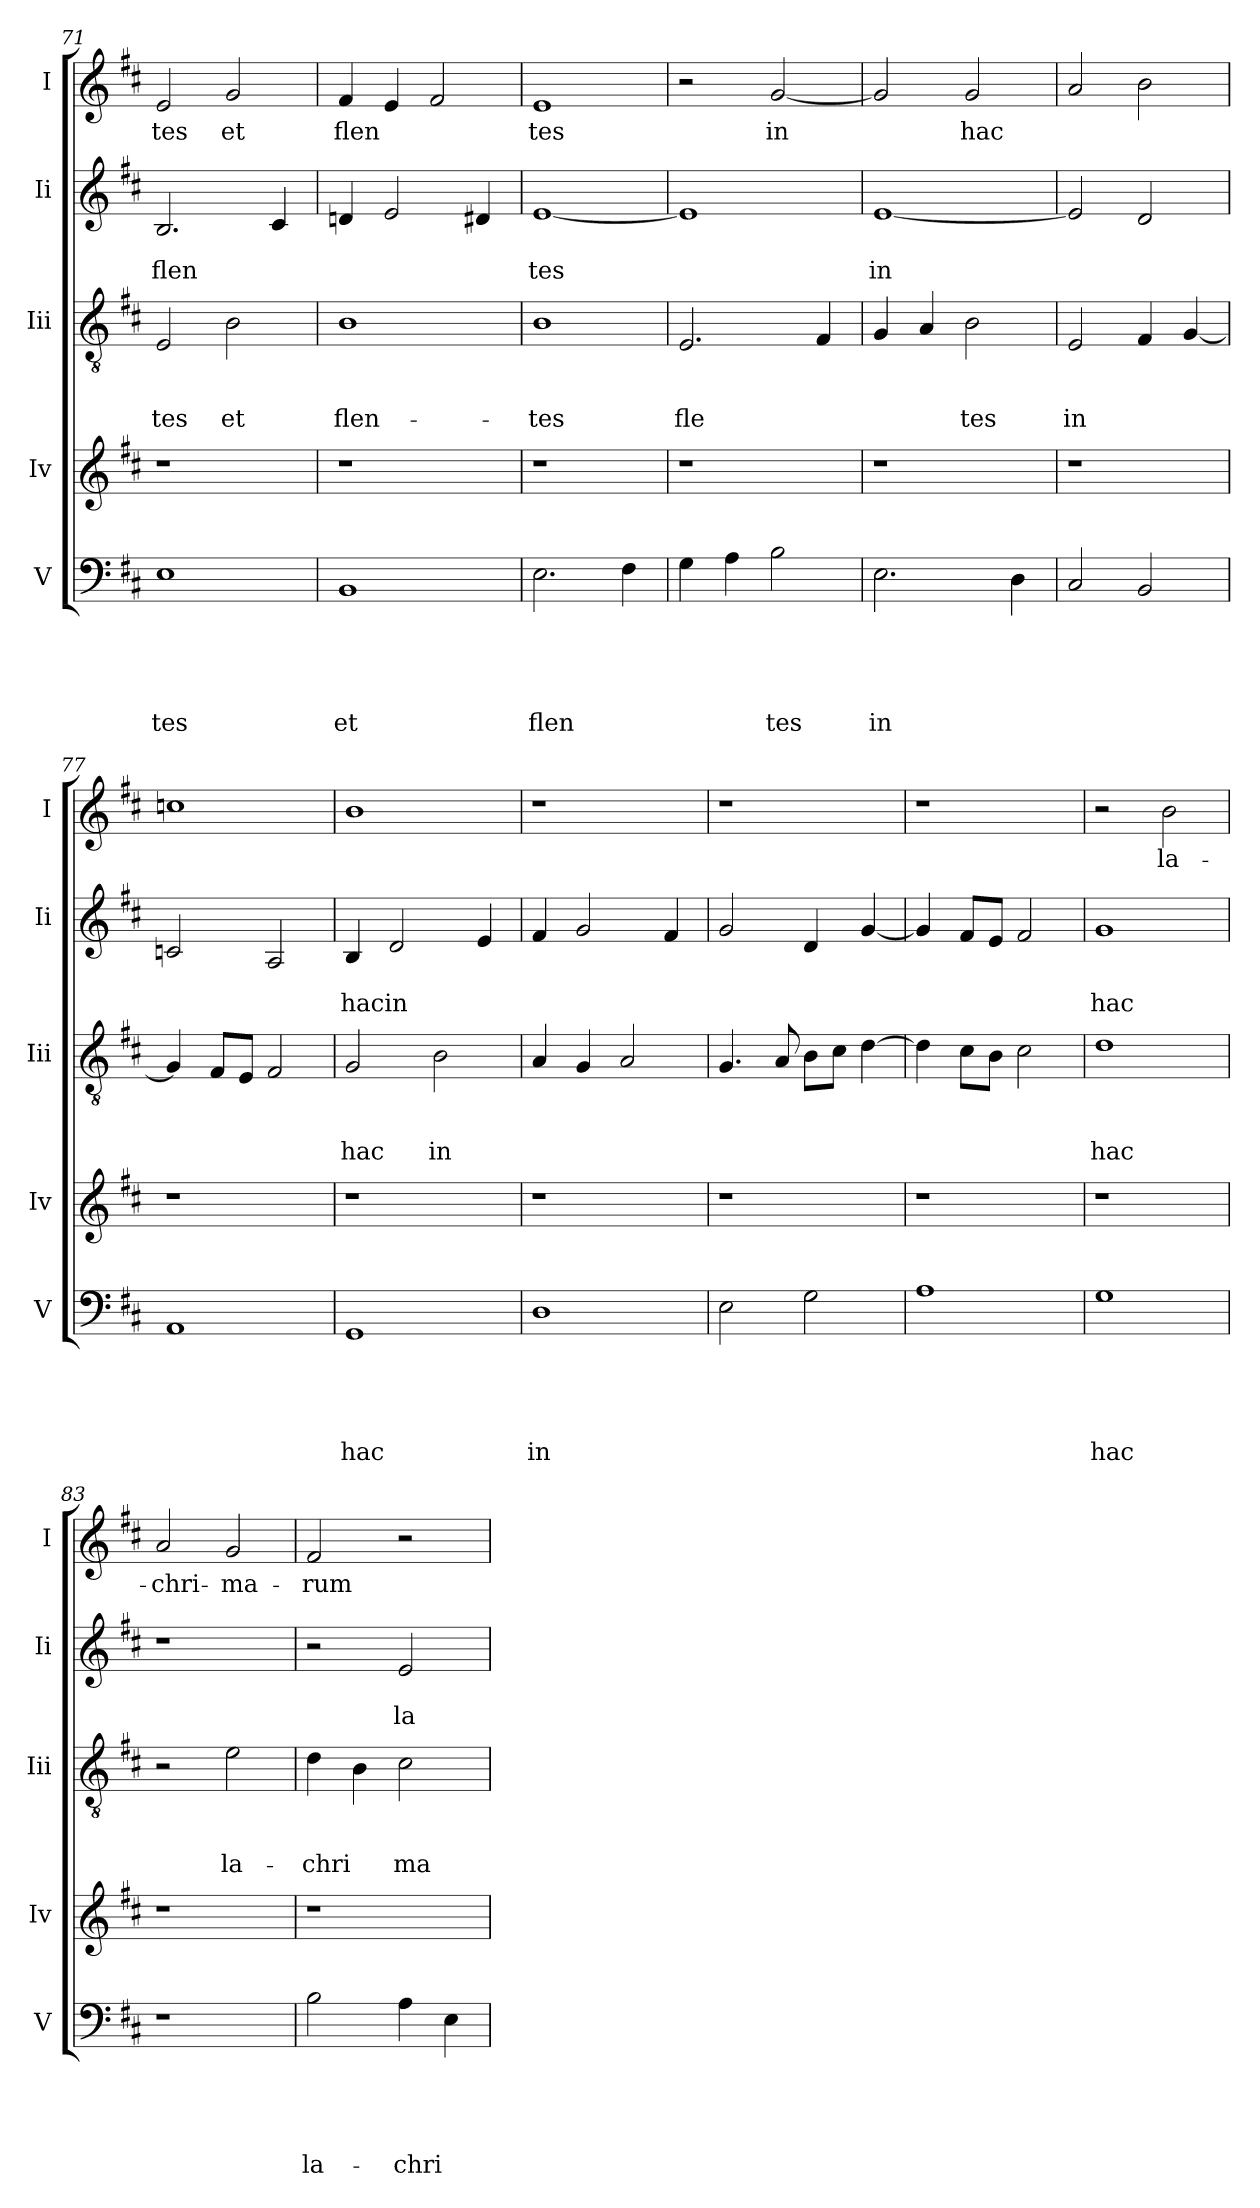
**kern	**text	**text	**text	**text	**text	**kern	**kern	**text	**text	**text	**kern	**text	**text	**kern	**text
*part5	*part5	*part5	*part5	*part5	*part5	*part4	*part3	*part3	*part3	*part3	*part2	*part2	*part2	*part1	*part1
*staff5	*staff5	*staff5	*staff5	*staff5	*staff5	*staff4	*staff3	*staff3	*staff3	*staff3	*staff2	*staff2	*staff2	*staff1	*staff1
*I"V	*	*	*	*	*	*I"Iv	*I"Iii	*	*	*	*I"Ii	*	*	*I"I	*
*I'V	*	*	*	*	*	*I'Iv	*I'Iii	*	*	*	*I'Ii	*	*	*I'I	*
*clefF4	*	*	*	*	*	*clefG2	*clefGv2	*	*	*	*clefG2	*	*	*clefG2	*
*k[f#c#]	*	*	*	*	*	*k[f#c#]	*k[f#c#]	*	*	*	*k[f#c#]	*	*	*k[f#c#]	*
*D:	*	*	*	*	*	*D:	*D:	*	*	*	*D:	*	*	*D:	*
=71	=71	=71	=71	=71	=71	=71	=71	=71	=71	=71	=71	=71	=71	=71	=71
!	!	!	!	!	!LO:LY:b	!	!	!	!	!LO:LY:b	!	!	!LO:LY:b	!	!LO:LY:b
1E	.	.	.	.	tes	1r	2E/	.	.	tes	2.B/	.	flen	2e/	-tes
!	!	!	!	!	!	!	!	!	!	!LO:LY:b	!	!	!	!	!LO:LY:b
.	.	.	.	.	.	.	2B\	.	.	et	.	.	.	2g/	et
.	.	.	.	.	.	.	.	.	.	.	4c#/	.	.	.	.
=72	=72	=72	=72	=72	=72	=72	=72	=72	=72	=72	=72	=72	=72	=72	=72
!	!	!	!	!	!LO:LY:b	!	!	!	!	!LO:LY:b	!	!	!	!	!LO:LY:b
1BB	.	.	.	.	et	1r	1B	.	.	flen-	4dn/	.	.	4f#/	flen
.	.	.	.	.	.	.	.	.	.	.	2e/	.	.	4e/	.
.	.	.	.	.	.	.	.	.	.	.	.	.	.	2f#/	.
.	.	.	.	.	.	.	.	.	.	.	4d#X/	.	.	.	.
=73	=73	=73	=73	=73	=73	=73	=73	=73	=73	=73	=73	=73	=73	=73	=73
!	!	!	!	!	!LO:LY:b	!	!	!	!	!LO:LY:b	!	!	!LO:LY:b	!	!LO:LY:b
2.E\	.	.	.	.	flen	1r	1B	.	.	-tes	[<1e	.	tes	1e	tes
4F#\	.	.	.	.	.	.	.	.	.	.	.	.	.	.	.
=74	=74	=74	=74	=74	=74	=74	=74	=74	=74	=74	=74	=74	=74	=74	=74
!	!	!	!	!	!	!	!	!	!	!LO:LY:b	!	!	!	!	!
4G\	.	.	.	.	.	1r	2.E/	.	.	fle	1e]	.	.	2r	.
4A\	.	.	.	.	.	.	.	.	.	.	.	.	.	.	.
!	!	!	!	!	!LO:LY:b	!	!	!	!	!	!	!	!	!	!LO:LY:b
2B\	.	.	.	.	tes	.	.	.	.	.	.	.	.	[>2g/	in
.	.	.	.	.	.	.	4F#/	.	.	.	.	.	.	.	.
!!LO:PB:g=z
=75	=75	=75	=75	=75	=75	=75	=75	=75	=75	=75	=75	=75	=75	=75	=75
!	!	!	!	!	!LO:LY:b	!	!	!	!	!	!	!	!LO:LY:b	!	!
2.E\	.	.	.	.	in	1r	4G/	.	.	.	[<1e	.	in	2g/]	.
.	.	.	.	.	.	.	4A/	.	.	.	.	.	.	.	.
!	!	!	!	!	!	!	!	!	!	!LO:LY:b	!	!	!	!	!LO:LY:b
.	.	.	.	.	.	.	2B\	.	.	tes	.	.	.	2g/	hac
4D\	.	.	.	.	.	.	.	.	.	.	.	.	.	.	.
=76	=76	=76	=76	=76	=76	=76	=76	=76	=76	=76	=76	=76	=76	=76	=76
!	!	!	!	!	!	!	!	!	!	!LO:LY:b	!	!	!	!	!
2C#/	.	.	.	.	.	1r	2E/	.	.	in	2e/]	.	.	2a/	.
2BB/	.	.	.	.	.	.	4F#/	.	.	.	2d/	.	.	2b\	.
.	.	.	.	.	.	.	[<4G/	.	.	.	.	.	.	.	.
=77	=77	=77	=77	=77	=77	=77	=77	=77	=77	=77	=77	=77	=77	=77	=77
1AA	.	.	.	.	.	1r	4G/]	.	.	.	2cn/	.	.	1ccn	.
.	.	.	.	.	.	.	8F#/L	.	.	.	.	.	.	.	.
.	.	.	.	.	.	.	8E/J	.	.	.	.	.	.	.	.
.	.	.	.	.	.	.	2F#/	.	.	.	2A/	.	.	.	.
=78	=78	=78	=78	=78	=78	=78	=78	=78	=78	=78	=78	=78	=78	=78	=78
!	!	!	!	!	!LO:LY:b	!	!	!	!	!LO:LY:b	!	!	!LO:LY:b	!	!
1GG	.	.	.	.	hac	1r	2G/	.	.	hac	4B/	.	hac	1b	.
!	!	!	!	!	!	!	!	!	!	!	!	!	!LO:LY:b	!	!
.	.	.	.	.	.	.	.	.	.	.	2d/	.	in	.	.
!	!	!	!	!	!	!	!	!	!	!LO:LY:b	!	!	!	!	!
.	.	.	.	.	.	.	2B\	.	.	in	.	.	.	.	.
.	.	.	.	.	.	.	.	.	.	.	4e/	.	.	.	.
=79	=79	=79	=79	=79	=79	=79	=79	=79	=79	=79	=79	=79	=79	=79	=79
!	!	!	!	!	!LO:LY:b	!	!	!	!	!	!	!	!	!	!
1D	.	.	.	.	in	1r	4A/	.	.	.	4f#/	.	.	1r	.
.	.	.	.	.	.	.	4G/	.	.	.	2g/	.	.	.	.
.	.	.	.	.	.	.	2A/	.	.	.	.	.	.	.	.
.	.	.	.	.	.	.	.	.	.	.	4f#/	.	.	.	.
!!LO:LB:g=z
=80	=80	=80	=80	=80	=80	=80	=80	=80	=80	=80	=80	=80	=80	=80	=80
2E\	.	.	.	.	.	1r	4.G/	.	.	.	2g/	.	.	1r	.
.	.	.	.	.	.	.	8A/	.	.	.	.	.	.	.	.
2G\	.	.	.	.	.	.	8B\L	.	.	.	4d/	.	.	.	.
.	.	.	.	.	.	.	8c#\J	.	.	.	.	.	.	.	.
.	.	.	.	.	.	.	[>4d\	.	.	.	[<4g/	.	.	.	.
=81	=81	=81	=81	=81	=81	=81	=81	=81	=81	=81	=81	=81	=81	=81	=81
1A	.	.	.	.	.	1r	4d\]	.	.	.	4g/]	.	.	1r	.
.	.	.	.	.	.	.	8c#\L	.	.	.	8f#/L	.	.	.	.
.	.	.	.	.	.	.	8B\J	.	.	.	8e/J	.	.	.	.
.	.	.	.	.	.	.	2c#\	.	.	.	2f#/	.	.	.	.
=82	=82	=82	=82	=82	=82	=82	=82	=82	=82	=82	=82	=82	=82	=82	=82
!	!	!	!	!	!LO:LY:b	!	!	!	!	!LO:LY:b	!	!	!LO:LY:b	!	!
1G	.	.	.	.	hac	1r	1d	.	.	hac	1g	.	hac	2r	.
!	!	!	!	!	!	!	!	!	!	!	!	!	!	!	!LO:LY:b
.	.	.	.	.	.	.	.	.	.	.	.	.	.	2b\	la-
=83	=83	=83	=83	=83	=83	=83	=83	=83	=83	=83	=83	=83	=83	=83	=83
!	!	!	!	!	!	!	!	!	!	!	!	!	!	!	!LO:LY:b
1r	.	.	.	.	.	1r	2r	.	.	.	1r	.	.	2a/	-chri-
!	!	!	!	!	!	!	!	!	!	!LO:LY:b	!	!	!	!	!LO:LY:b
.	.	.	.	.	.	.	2e\	.	.	la-	.	.	.	2g/	-ma-
=84	=84	=84	=84	=84	=84	=84	=84	=84	=84	=84	=84	=84	=84	=84	=84
!	!	!	!	!	!LO:LY:b	!	!	!	!	!LO:LY:b	!	!	!	!	!LO:LY:b
2B\	.	.	.	.	la-	1r	4d\	.	.	-chri	2r	.	.	2f#/	-rum
.	.	.	.	.	.	.	4B\	.	.	.	.	.	.	.	.
!	!	!	!	!	!LO:LY:b	!	!	!	!	!LO:LY:b	!	!	!LO:LY:b	!	!
4A\	.	.	.	.	-chri	.	2c#\	.	.	ma-	2e/	.	la-	2r	.
4E\	.	.	.	.	.	.	.	.	.	.	.	.	.	.	.
=	=	=	=	=	=	=	=	=	=	=	=	=	=	=	=
*-	*-	*-	*-	*-	*-	*-	*-	*-	*-	*-	*-	*-	*-	*-	*-
